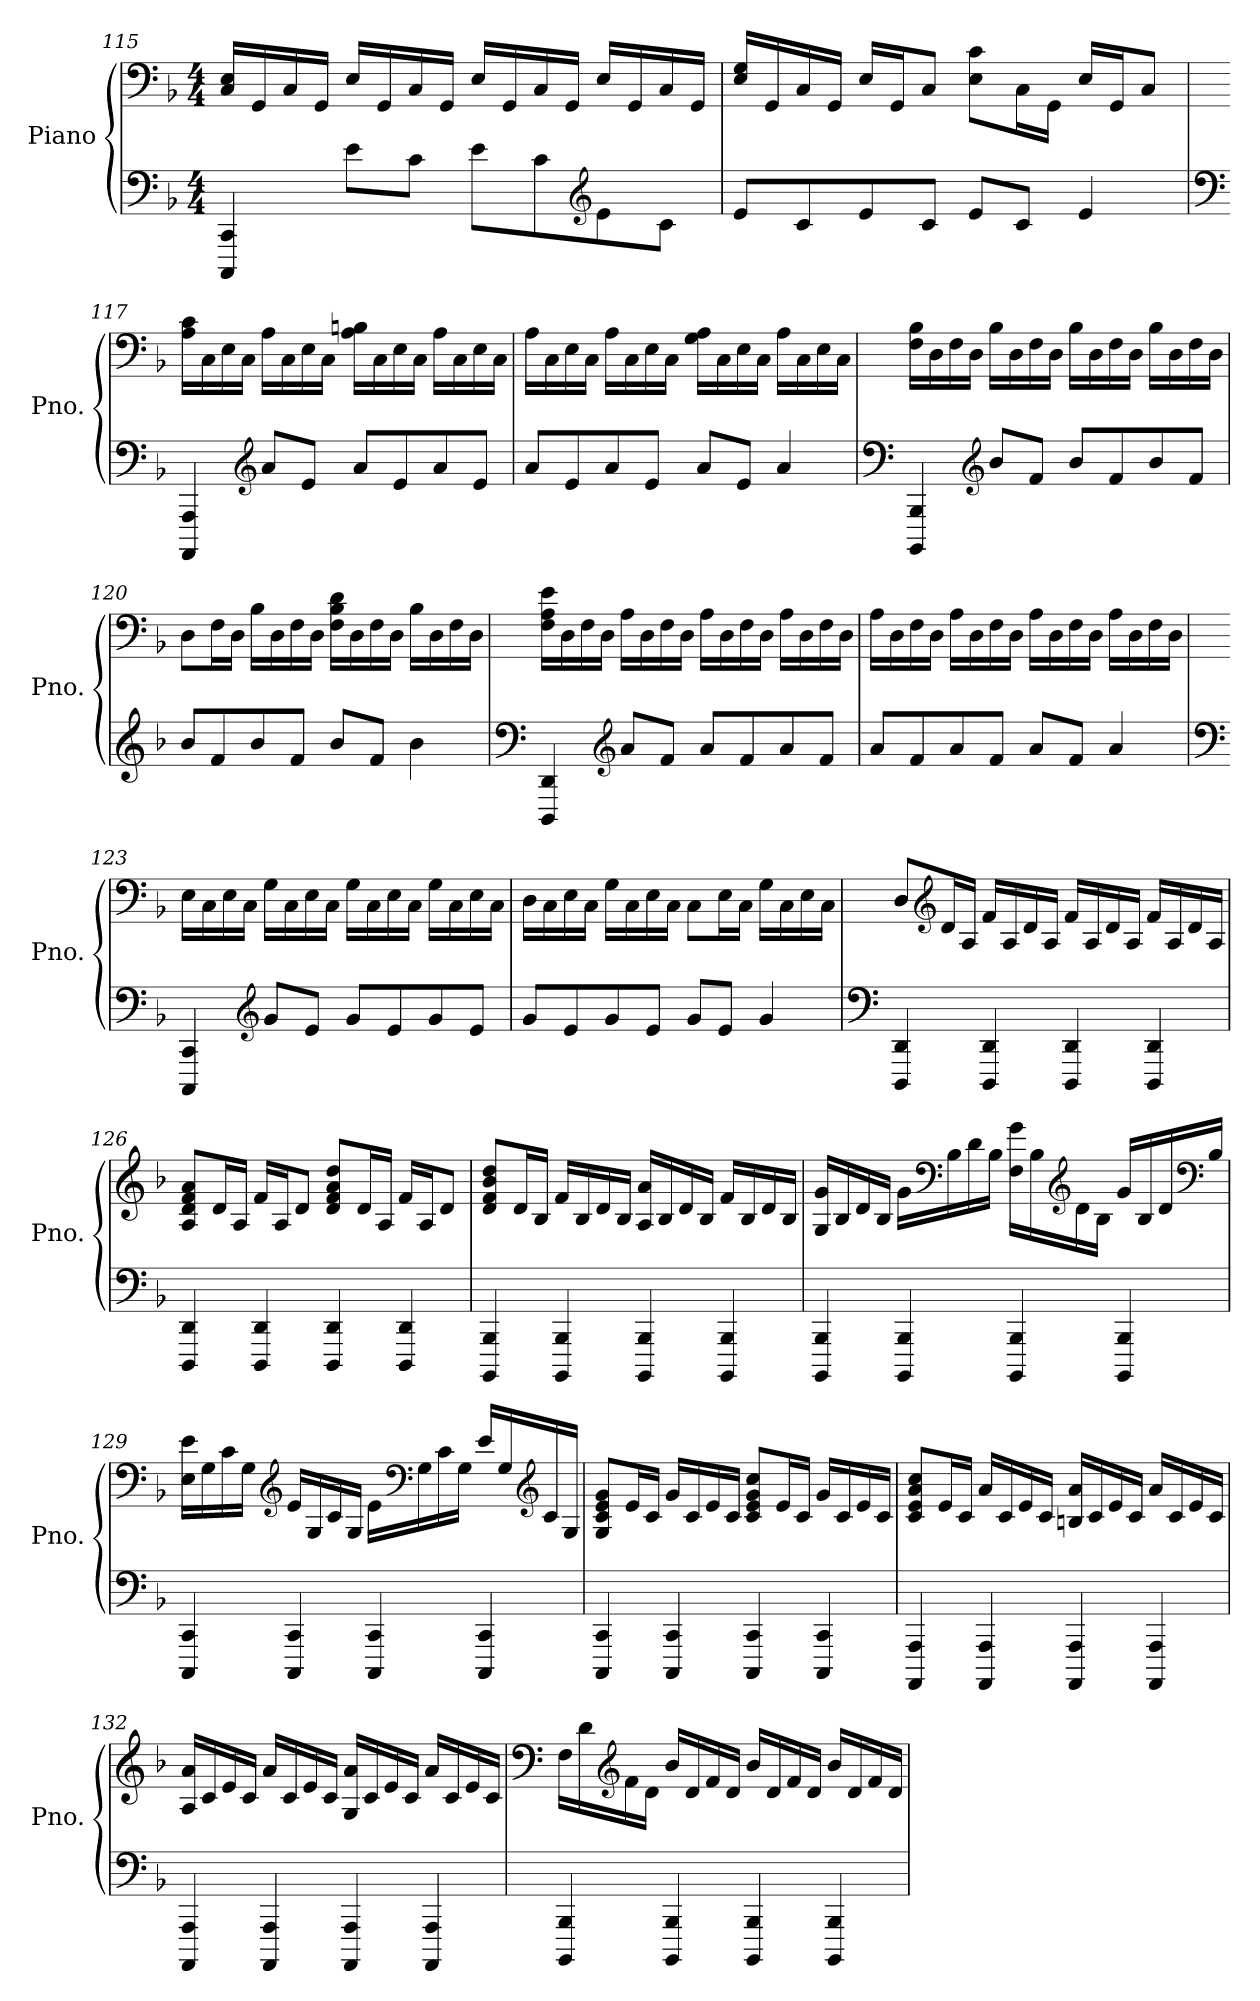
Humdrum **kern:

**kern	**kern
*part1	*part1
*staff2	*staff1
*I"Piano	*
*I'Pno.	*
*clefF4	*clefF4
*k[b-]	*k[b-]
*M4/4	*M4/4
=115	=115
4CCC/ 4CC/	16C/ 16E/LL
.	16GG/
.	16C/
.	16GG/JJ
8e\L	16E/LL
.	16GG/
8c\J	16C/
.	16GG/JJ
8e\L	16E/LL
.	16GG/
8c\	16C/
.	16GG/JJ
*clefG2	*
8e\	16E/LL
.	16GG/
8c\J	16C/
.	16GG/JJ
=116	=116
8e/L	16E/ 16G/LL
.	16GG/
8c/	16C/
.	16GG/JJ
8e/	16E/LL
.	16GG/J
8c/J	8C/J
8e/L	8E\ 8c\L
8c/J	16C\L
.	16GG\JJ
4e/	16E/LL
.	16GG/J
.	8C/J
!!LO:LB:g=z
=117	=117
*clefF4	*
4AAAA/ 4AAA/	16A\ 16c\LL
.	16C\
.	16E\
.	16C\JJ
*clefG2	*
8a/L	16A\LL
.	16C\
8e/J	16E\
.	16C\JJ
8a/L	16A\ 16Bn\LL
.	16C\
8e/	16E\
.	16C\JJ
8a/	16A\LL
.	16C\
8e/J	16E\
.	16C\JJ
=118	=118
8a/L	16A\LL
.	16C\
8e/	16E\
.	16C\JJ
8a/	16A\LL
.	16C\
8e/J	16E\
.	16C\JJ
8a/L	16G\ 16A\LL
.	16C\
8e/J	16E\
.	16C\JJ
4a/	16A\LL
.	16C\
.	16E\
.	16C\JJ
!!LO:LB:g=z
=119	=119
*clefF4	*
4BBBB-/ 4BBB-/	16F\ 16B-\LL
.	16D\
.	16F\
.	16D\JJ
*clefG2	*
8b-/L	16B-\LL
.	16D\
8f/J	16F\
.	16D\JJ
8b-/L	16B-\LL
.	16D\
8f/	16F\
.	16D\JJ
8b-/	16B-\LL
.	16D\
8f/J	16F\
.	16D\JJ
=120	=120
8b-/L	8D\L
8f/	16F\L
.	16D\JJ
8b-/	16B-\LL
.	16D\
8f/J	16F\
.	16D\JJ
8b-/L	16F\ 16B-\ 16d\LL
.	16D\
8f/J	16F\
.	16D\JJ
4b-\	16B-\LL
.	16D\
.	16F\
.	16D\JJ
=121	=121
*clefF4	*
4DDD/ 4DD/	16F\ 16A\ 16e\LL
.	16D\
.	16F\
.	16D\JJ
*clefG2	*
8a/L	16A\LL
.	16D\
8f/J	16F\
.	16D\JJ
8a/L	16A\LL
.	16D\
8f/	16F\
.	16D\JJ
8a/	16A\LL
.	16D\
8f/J	16F\
.	16D\JJ
!!LO:LB:g=z
=122	=122
8a/L	16A\LL
.	16D\
8f/	16F\
.	16D\JJ
8a/	16A\LL
.	16D\
8f/J	16F\
.	16D\JJ
8a/L	16A\LL
.	16D\
8f/J	16F\
.	16D\JJ
4a/	16A\LL
.	16D\
.	16F\
.	16D\JJ
=123	=123
*clefF4	*
4CCC/ 4CC/	16E\LL
.	16C\
.	16E\
.	16C\JJ
*clefG2	*
8g/L	16G\LL
.	16C\
8e/J	16E\
.	16C\JJ
8g/L	16G\LL
.	16C\
8e/	16E\
.	16C\JJ
8g/	16G\LL
.	16C\
8e/J	16E\
.	16C\JJ
=124	=124
8g/L	16D\LL
.	16C\
8e/	16E\
.	16C\JJ
8g/	16G\LL
.	16C\
8e/J	16E\
.	16C\JJ
8g/L	8C\L
8e/J	16E\L
.	16C\JJ
4g/	16G\LL
.	16C\
.	16E\
.	16C\JJ
!!LO:PB:g=z
=125	=125
*clefF4	*
4DDD/ 4DD/	8D/L
*	*clefG2
.	16d/L
.	16A/JJ
4DDD/ 4DD/	16f/LL
.	16A/
.	16d/
.	16A/JJ
4DDD/ 4DD/	16f/LL
.	16A/
.	16d/
.	16A/JJ
4DDD/ 4DD/	16f/LL
.	16A/
.	16d/
.	16A/JJ
=126	=126
4DDD/ 4DD/	8A/ 8d/ 8f/ 8a/L
.	16d/L
.	16A/JJ
4DDD/ 4DD/	16f/LL
.	16A/J
.	8d/J
4DDD/ 4DD/	8d/ 8f/ 8a/ 8dd/L
.	16d/L
.	16A/JJ
4DDD/ 4DD/	16f/LL
.	16A/J
.	8d/J
=127	=127
4BBBB-/ 4BBB-/	8d/ 8f/ 8b-/ 8dd/L
.	16d/L
.	16B-/JJ
4BBBB-/ 4BBB-/	16f/LL
.	16B-/
.	16d/
.	16B-/JJ
4BBBB-/ 4BBB-/	16A/ 16a/LL
.	16B-/
.	16d/
.	16B-/JJ
4BBBB-/ 4BBB-/	16f/LL
.	16B-/
.	16d/
.	16B-/JJ
!!LO:LB:g=z
=128	=128
4BBBB-/ 4BBB-/	16G/ 16g/LL
.	16B-/
.	16d/
.	16B-/JJ
4BBBB-/ 4BBB-/	16g\LL
*	*clefF4
.	16B-\
.	16d\
.	16B-\JJ
4BBBB-/ 4BBB-/	16F\ 16g\LL
.	16B-\
*	*clefG2
.	16d\
.	16B-\JJ
4BBBB-/ 4BBB-/	16g/LL
.	16B-/
.	16d/
*	*clefF4
.	16B-/JJ
=129	=129
4CCC/ 4CC/	16E\ 16e\LL
.	16G\
.	16c\
.	16G\JJ
*	*clefG2
4CCC/ 4CC/	16e/LL
.	16G/
.	16c/
.	16G/JJ
4CCC/ 4CC/	16e\LL
*	*clefF4
.	16G\
.	16c\
.	16G\JJ
4CCC/ 4CC/	16e/LL
.	16G/
*	*clefG2
.	16c/
.	16G/JJ
!!LO:LB:g=z
=130	=130
4CCC/ 4CC/	8G/ 8c/ 8e/ 8g/L
.	16e/L
.	16c/JJ
4CCC/ 4CC/	16g/LL
.	16c/
.	16e/
.	16c/JJ
4CCC/ 4CC/	8c/ 8e/ 8g/ 8cc/L
.	16e/L
.	16c/JJ
4CCC/ 4CC/	16g/LL
.	16c/
.	16e/
.	16c/JJ
=131	=131
4AAAA/ 4AAA/	8c/ 8e/ 8a/ 8cc/L
.	16e/L
.	16c/JJ
4AAAA/ 4AAA/	16a/LL
.	16c/
.	16e/
.	16c/JJ
4AAAA/ 4AAA/	16Bn/ 16a/LL
.	16c/
.	16e/
.	16c/JJ
4AAAA/ 4AAA/	16a/LL
.	16c/
.	16e/
.	16c/JJ
=132	=132
4AAAA/ 4AAA/	16A/ 16a/LL
.	16c/
.	16e/
.	16c/JJ
4AAAA/ 4AAA/	16a/LL
.	16c/
.	16e/
.	16c/JJ
4AAAA/ 4AAA/	16G/ 16a/LL
.	16c/
.	16e/
.	16c/JJ
4AAAA/ 4AAA/	16a/LL
.	16c/
.	16e/
.	16c/JJ
!!LO:LB:g=z
=133	=133
*	*clefF4
4BBBB-/ 4BBB-/	16F\LL
.	16d\
*	*clefG2
.	16f\
.	16d\JJ
4BBBB-/ 4BBB-/	16b-/LL
.	16d/
.	16f/
.	16d/JJ
4BBBB-/ 4BBB-/	16b-/LL
.	16d/
.	16f/
.	16d/JJ
4BBBB-/ 4BBB-/	16b-/LL
.	16d/
.	16f/
.	16d/JJ
=	=
*-	*-
